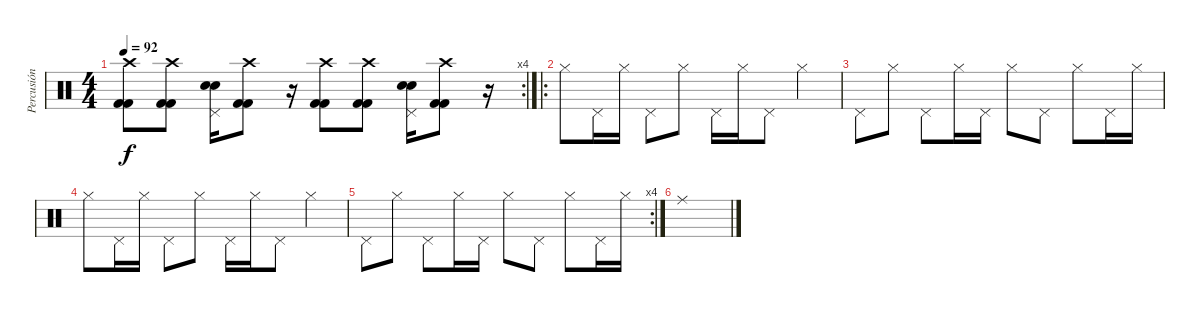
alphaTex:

\track ("Percusión" "Percusión") {instrument percussion}
\staff {score}
\articulation defaults
\rc 4
\ts (4 4)
\tempo 92
\clef neutral
\ks c
("Crash high (hit)" "Kick (hit) 2" "Kick (hit) 2").8{dy f} ("Crash high (hit)" "Kick (hit) 2" "Kick (hit) 2").8 ("Pedal Hi-Hat (hit)" "Electric Snare (hit)" "Electric Snare (hit)").16 ("Crash high (hit)" "Kick (hit) 2" "Kick (hit) 2").8 r.16 ("Crash high (hit)" "Kick (hit) 2" "Kick (hit) 2").8 ("Crash high (hit)" "Kick (hit) 2" "Kick (hit) 2").8 ("Pedal Hi-Hat (hit)" "Electric Snare (hit)" "Electric Snare (hit)").16 ("Crash high (hit)" "Kick (hit) 2" "Kick (hit) 2").8 r.16 |
\ro "Hi-Hat (closed)".8 "Pedal Hi-Hat (hit)".16 "Hi-Hat (closed)".16 "Pedal Hi-Hat (hit)".8 "Hi-Hat (closed)".8 "Pedal Hi-Hat (hit)".16 "Hi-Hat (closed)".16 "Pedal Hi-Hat (hit)".8 "Hi-Hat (closed)".4
|
"Pedal Hi-Hat (hit)".8 "Hi-Hat (closed)".8 "Pedal Hi-Hat (hit)".8 "Hi-Hat (closed)".16 "Pedal Hi-Hat (hit)".16 "Hi-Hat (closed)".8 "Pedal Hi-Hat (hit)".8 "Hi-Hat (closed)".8 "Pedal Hi-Hat (hit)".16 "Hi-Hat (closed)".16 |
"Hi-Hat (closed)".8 "Pedal Hi-Hat (hit)".16 "Hi-Hat (closed)".16 "Pedal Hi-Hat (hit)".8 "Hi-Hat (closed)".8 "Pedal Hi-Hat (hit)".16 "Hi-Hat (closed)".16 "Pedal Hi-Hat (hit)".8 "Hi-Hat (closed)".4 |
\rc 4 "Pedal Hi-Hat (hit)".8 "Hi-Hat (closed)".8 "Pedal Hi-Hat (hit)".8 "Hi-Hat (closed)".16 "Pedal Hi-Hat (hit)".16 "Hi-Hat (closed)".8 "Pedal Hi-Hat (hit)".8 "Hi-Hat (closed)".8 "Pedal Hi-Hat (hit)".16 "Hi-Hat (closed)".16
|
"Ride (middle)".1
